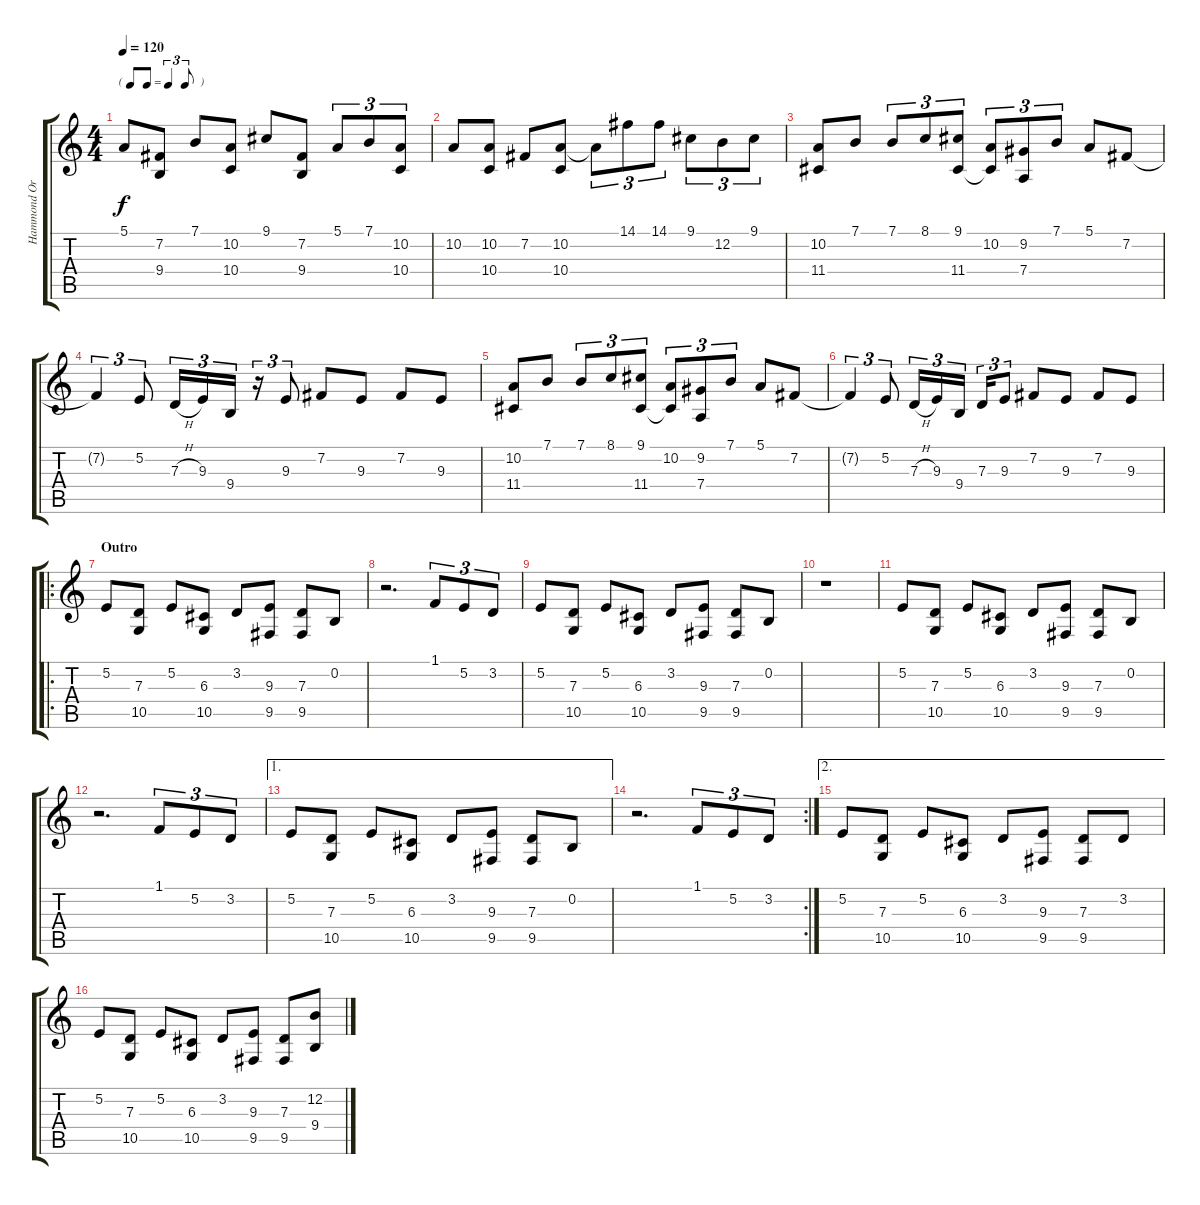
\track ("Hammond Organ" "Hammond Or") {instrument drawbarorgan}
\staff {score tabs}
\tuning (E4 B3 G3 D3 A2 E2) {hide}
\ts (4 4)
\tf triplet8th
\tempo 120
\clef g2
\ks c
5.1.8{dy f} (7.2 9.4).8 7.1.8 (10.2 10.4).8 9.1.8 (7.2 9.4).8 5.1.8{tu (3 2)} 7.1.8{tu (3 2)} (10.2 10.4).8{tu (3 2)} |
10.2.8 (10.2 10.4).8 7.2.8 (10.2 10.4).8 10.2{t}.8{tu (3 2)} 14.1.8{tu (3 2)} 14.1.8{tu (3 2)} 9.1.8{tu (3 2)} 12.2.8{tu (3 2)} 9.1.8{tu (3 2)} |
(10.2 11.4).8 7.1.8 7.1.8{tu (3 2)} 8.1.8{tu (3 2)} (9.1 11.4).8{tu (3 2)} (10.2 11.4{t}).8{tu (3 2)} (9.2 7.4).8{tu (3 2)} 7.1.8{tu (3 2)} 5.1.8 7.2.8 |
7.2{t}.4{tu (3 2)} 5.2.8{tu (3 2)} 7.3{h}.16{tu (3 2)} 9.3.16{tu (3 2)} 9.4.16{tu (3 2)} r.16{tu (3 2)} 9.3.8{tu (3 2)} 7.2.8 9.3.8 7.2.8 9.3.8 |
(10.2 11.4).8 7.1.8 7.1.8{tu (3 2)} 8.1.8{tu (3 2)} (9.1 11.4).8{tu (3 2)} (10.2 11.4{t}).8{tu (3 2)} (9.2 7.4).8{tu (3 2)} 7.1.8{tu (3 2)} 5.1.8 7.2.8 |
7.2{t}.4{tu (3 2)} 5.2.8{tu (3 2)} 7.3{h}.16{tu (3 2)} 9.3.16{tu (3 2)} 9.4.16{tu (3 2)} 7.3.16{tu (3 2)} 9.3.8{tu (3 2)} 7.2.8 9.3.8 7.2.8 9.3.8 |
\ro
\section ("" "Outro")
5.2.8 (7.3 10.5).8 5.2.8 (6.3 10.5).8 3.2.8 (9.3 9.5).8 (7.3 9.5).8 0.2.8 |
r.2{d} 1.1.8{tu (3 2)} 5.2.8{tu (3 2)} 3.2.8{tu (3 2)} |
5.2.8 (7.3 10.5).8 5.2.8 (6.3 10.5).8 3.2.8 (9.3 9.5).8 (7.3 9.5).8 0.2.8 |
r.1 |
5.2.8 (7.3 10.5).8 5.2.8 (6.3 10.5).8 3.2.8 (9.3 9.5).8 (7.3 9.5).8 0.2.8 |
r.2{d} 1.1.8{tu (3 2)} 5.2.8{tu (3 2)} 3.2.8{tu (3 2)} |
\ae 1
5.2.8 (7.3 10.5).8 5.2.8 (6.3 10.5).8 3.2.8 (9.3 9.5).8 (7.3 9.5).8 0.2.8 |
\rc 2
r.2{d} 1.1.8{tu (3 2)} 5.2.8{tu (3 2)} 3.2.8{tu (3 2)} |
\ae 2
5.2.8 (7.3 10.5).8 5.2.8 (6.3 10.5).8 3.2.8 (9.3 9.5).8 (7.3 9.5).8 3.2.8 |
5.2.8 (7.3 10.5).8 5.2.8 (6.3 10.5).8 3.2.8 (9.3 9.5).8 (7.3 9.5).8 (12.2 9.4).8
